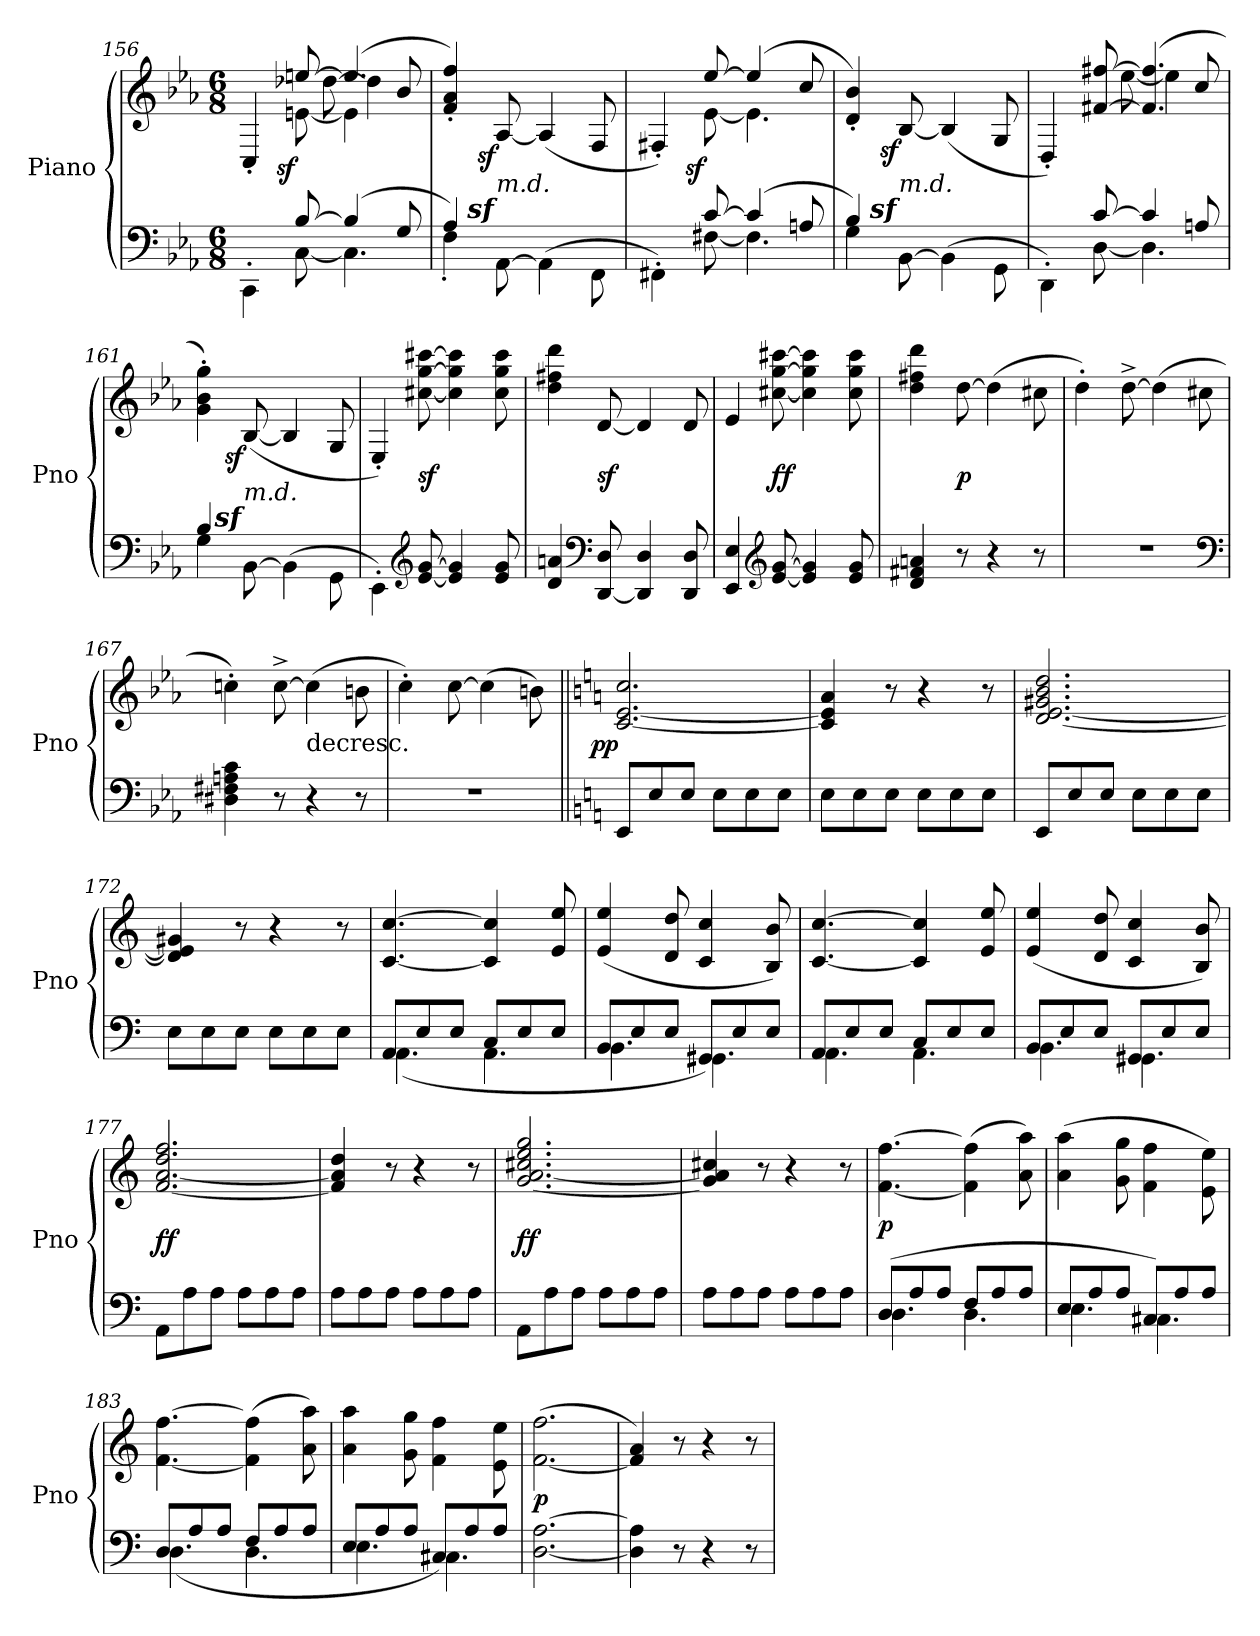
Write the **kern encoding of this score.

**kern	**kern	**dynam
*part1	*part1	*part1
*staff2	*staff1	*staff1/2
*I"Piano	*	*
*I'Pno	*	*
*clefF4	*clefG2	*
*k[b-e-a-]	*k[b-e-a-]	*
*E-:	*E-:	*
*M6/8	*M6/8	*
=156	=156	=156
*^	*^	*
*	*	*	*^	*
4CC'\	4ryy	4C'/	4ryy	4ryy	.
!	!	!	!	!	!LO:DY:rj
[8B-/	[8C	[8een	[8en	[8dd-X\	sf
(>4B-/]	4.C]	(4.ee]	4e]	4dd-\]	.
8G/	.	.	8b-/	8ryy	.
*	*	*v	*v	*v	*
=157	=157	=157	=157
4A-)	4F'	4f'>/ 4a-'>/ 4ff'>/)	.
!LO:TX:a:i:t=m.d.	!	!	!
!LO:DY:rj	!	!	!LO:DY:rj
[8AA-z\	2ryy	[8A-/	sf
(4AA-\]	.	(4A-/]	.
8FF\	.	8F/	.
=158	=158	=158	=158
*	*	*^	*
4FF#X'\)	4ryy	4F#X'/)	4ryy	.
!	!	!	!	!LO:DY:rj
[8c/	[8F#X	[8ee-	[8e-	sf
(>4c/]	4.F#]	(4ee-]	4.e-]	.
8An/	.	8cc	.	.
*	*	*v	*v	*
=159	=159	=159	=159
4B-/)	4G	4d'> 4b-'>)	.
!LO:TX:a:i:t=m.d.	!	!	!
!LO:DY:rj	!	!	!LO:DY:rj
[8BB-z\	2ryy	[8B-/	sf
(4BB-\]	.	(4B-/]	.
8GG\	.	8G/	.
=160	=160	=160	=160
*	*	*^	*
4DD'\)	4ryy	4D'/)	4ryy	.
[8c/	[8D	[8f#X [8ff#X	[8ee-	.
4c/]	4.D]	(4.f#]/ 4.ff#]/	4ee-]	.
8An/	.	.	8cc/	.
*	*	*v	*v	*
=161	=161	=161	=161
4B-	4G	4g' 4b-' 4gg')	.
!LO:TX:a:i:t=m.d.	!	!	!
!LO:DY:rj	!	!	!LO:DY:rj
[8BB-z\	2ryy	([8B-/	sf
(4BB-\]	.	4B-/]	.
8GG\	.	8G/	.
*v	*v	*	*
=162	=162	=162
4EE-'\)	4E-'/)	.
*clefG2	*	*
[8e- [8g	[8cc#X [8gg [8ccc#X	sf
4e-] 4g]	4cc#] 4gg] 4ccc#]	.
8e- 8g	8cc# 8gg 8ccc#	.
=163	=163	=163
4d 4an	4dd 4ff#X 4ddd	.
*clefF4	*	*
[8DD 8D	[8d	sf
4DD] 4D	4d]	.
8DD 8D	8d	.
=164	=164	=164
4EE- 4E-	4e-	.
*clefG2	*	*
[8e- [8g	[8cc#X [8gg [8ccc#X	ff
4e-] 4g]	4cc#] 4gg] 4ccc#]	.
8e- 8g	8cc# 8gg 8ccc#	.
=165	=165	=165
4d 4f#X 4an	4dd 4ff#X 4ddd	.
8r	[8dd	p
4r	(4dd]	.
8r	8cc#X	.
=166	=166	=166
2.r	4dd')	.
.	[8dd^	.
.	(4dd]	.
.	8cc#X	.
*clefF4	*	*
=167	=167	=167
4D#X 4F#X 4An 4c	4ccn')	.
8r	[8cc^	.
!	!LO:TX:c:t=decresc.	!
4r	(4cc]	.
8r	8bn	.
=168	=168	=168
2.r	4cc')	.
.	[8cc	.
.	(4cc]	.
.	8bn)	.
=169||	=169||	=169||
*k[]	*k[]	*
!	!	!LO:DY:rj
8EEL	[2.c [2.e 2.cc	pp
8E	.	.
8EJ	.	.
8EL	.	.
8E	.	.
8EJ	.	.
=170	=170	=170
8EL	4c] 4e] 4a	.
8E	.	.
8EJ	8r	.
8EL	4r	.
8E	.	.
8EJ	8r	.
=171	=171	=171
8EEL	[2.d [2.e 2.g#X 2.b 2.dd	.
8E	.	.
8EJ	.	.
8EL	.	.
8E	.	.
8EJ	.	.
=172	=172	=172
8EL	4d] 4e] 4g#X	.
8E	.	.
8EJ	8r	.
8EL	4r	.
8E	.	.
8EJ	8r	.
=173	=173	=173
*^	*	*
8AAL	(4.AA	[4.c [4.cc	.
8E	.	.	.
8EJ	.	.	.
8CL	4.AA	4c] 4cc]	.
8E	.	.	.
8EJ	.	8e 8ee	.
=174	=174	=174	=174
8BBL	4.BB	(4e 4ee	.
8E	.	.	.
8EJ	.	8d 8dd	.
8GG#XL)	4.GG#X	4c 4cc	.
8E	.	.	.
8EJ	.	8B 8b)	.
=175	=175	=175	=175
8AAL	4.AA	[4.c [4.cc	.
8E	.	.	.
8EJ	.	.	.
8CL	4.AA	4c] 4cc]	.
8E	.	.	.
8EJ	.	8e 8ee	.
=176	=176	=176	=176
8BBL	4.BB	(4e 4ee	.
8E	.	.	.
8EJ	.	8d 8dd	.
8GG#XL	4.GG#X	4c 4cc	.
8E	.	.	.
8EJ	.	8B 8b)	.
*v	*v	*	*
=177	=177	=177
8AAL	[2.f/ [2.a/ 2.dd/ 2.ff/	ff
8A	.	.
8AJ	.	.
8AL	.	.
8A	.	.
8AJ	.	.
=178	=178	=178
8AL	4f] 4a] 4dd	.
8A	.	.
8AJ	8r	.
8AL	4r	.
8A	.	.
8AJ	8r	.
=179	=179	=179
8AAL	[2.g/ [2.a/ 2.cc#X/ 2.ee/ 2.gg/	ff
8A	.	.
8AJ	.	.
8AL	.	.
8A	.	.
8AJ	.	.
=180	=180	=180
8AL	4g] 4a] 4cc#X	.
8A	.	.
8AJ	8r	.
8AL	4r	.
8A	.	.
8AJ	8r	.
=181	=181	=181
*^	*	*
(<8DL	4.D	[4.f [4.ff	p
8A	.	.	.
8AJ	.	.	.
8FL	4.D	(4f] 4ff]	.
8A	.	.	.
8AJ	.	8a 8aa)	.
=182	=182	=182	=182
8EL	4.E	(4a 4aa	.
8A	.	.	.
8AJ	.	8g 8gg	.
8C#XL)	4.C#X	4f 4ff	.
8A	.	.	.
8AJ	.	8e\ 8ee\)	.
=183	=183	=183	=183
8DL	(4.D	[4.f [4.ff	.
8A	.	.	.
8AJ	.	.	.
8FL	4.D	(4f] 4ff]	.
8A	.	.	.
8AJ	.	8a 8aa)	.
=184	=184	=184	=184
8EL	4.E	4a 4aa	.
8A	.	.	.
8AJ	.	8g 8gg	.
8C#XL)	4.C#X	4f 4ff	.
8A	.	.	.
8AJ	.	8e\ 8ee\	.
*v	*v	*	*
=185	=185	=185
[2.D [2.A	([2.f 2.ff	p
=186	=186	=186
4D] 4A]	4f] 4a)	.
8r	8r	.
4r	4r	.
8r	8r	.
=	=	=
*-	*-	*-
